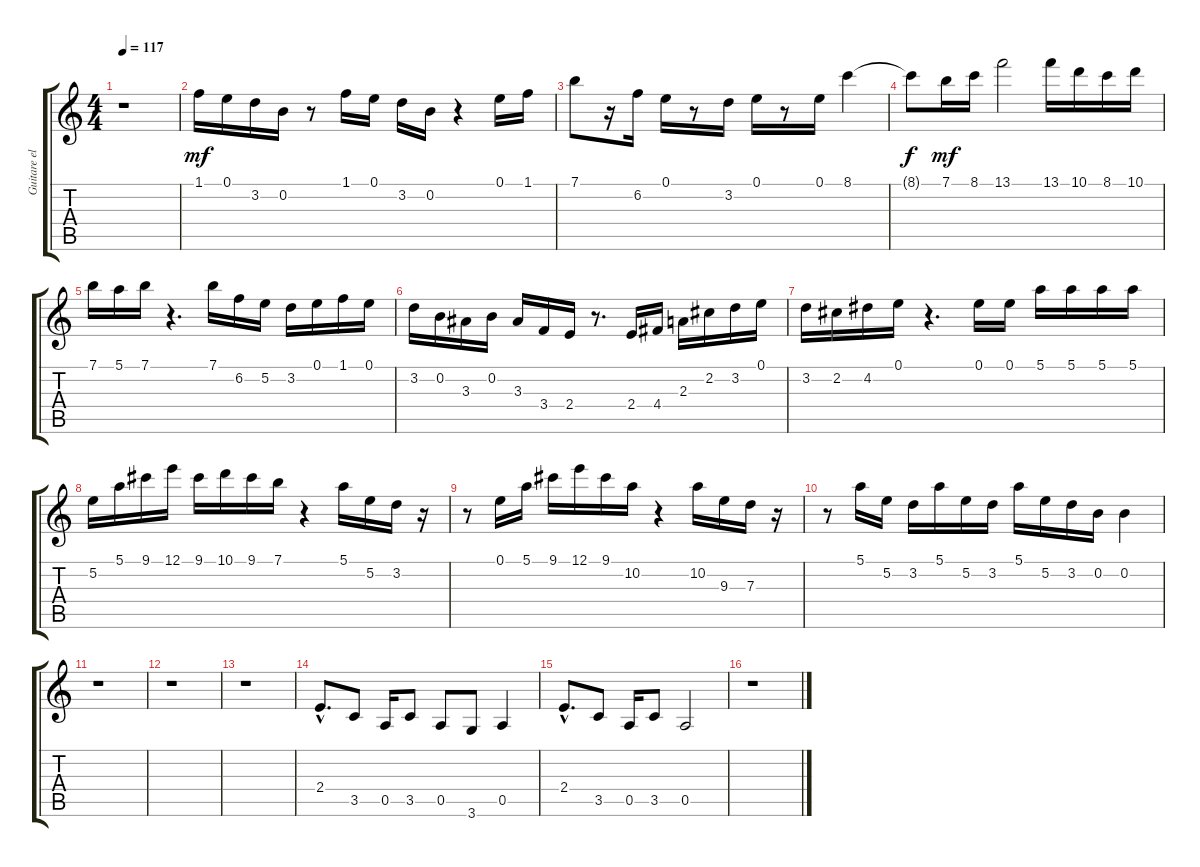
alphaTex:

\track ("Guitare electrique" "Guitare el") {instrument overdrivenguitar}
\staff {score tabs}
\tuning (E4 B3 G3 D3 A2 E2) {hide}
\ts (4 4)
\tempo 117
\clef g2
\ks c
r.1{dy mf} |
1.1.16{volume 16} 0.1.16 3.2.16 0.2.16 r.8 1.1.16 0.1.16 3.2.16 0.2.16 r.4 0.1.16 1.1.16 |
7.1.8 r.16 6.2.16 0.1.16 r.8 3.2.16 0.1.16 r.8 0.1.16 8.1.4 |
8.1{t}.8{dy f} 7.1.16{dy mf} 8.1.16 13.1.2 13.1.16 10.1.16 8.1.16 10.1.16 |
7.1.16 5.1.16 7.1.16 r.4{d} 7.1.16 6.2.16 5.2.16 3.2.16 0.1.16 1.1.16 0.1.16 |
3.2.16 0.2.16 3.3.16 0.2.16 3.3.16 3.4.16 2.4.16 r.8{d} 2.4.16 4.4.16 2.3.16 2.2.16 3.2.16 0.1.16 |
3.2.16 2.2.16 4.2.16 0.1.16 r.4{d} 0.1.16 0.1.16 5.1.16 5.1.16 5.1.16 5.1.16 |
5.2.16 5.1.16 9.1.16 12.1.16 9.1.16 10.1.16 9.1.16 7.1.16 r.4 5.1.16 5.2.16 3.2.16 r.16 |
r.8 0.1.16 5.1.16 9.1.16 12.1.16 9.1.16 10.2.16 r.4 10.2.16 9.3.16 7.3.16 r.16 |
r.8 5.1.16 5.2.16 3.2.16 5.1.16 5.2.16 3.2.16 5.1.16 5.2.16 3.2.16 0.2.16 0.2.4 |
r.1 |
r.1 |
r.1 |
2.4{hac}.8{d volume 12} 3.5.8 0.5.16 3.5.8 0.5.8 3.6.8 0.5.4 |
2.4{hac}.8{d} 3.5.8 0.5.16 3.5.8 0.5.2 |
r.1
